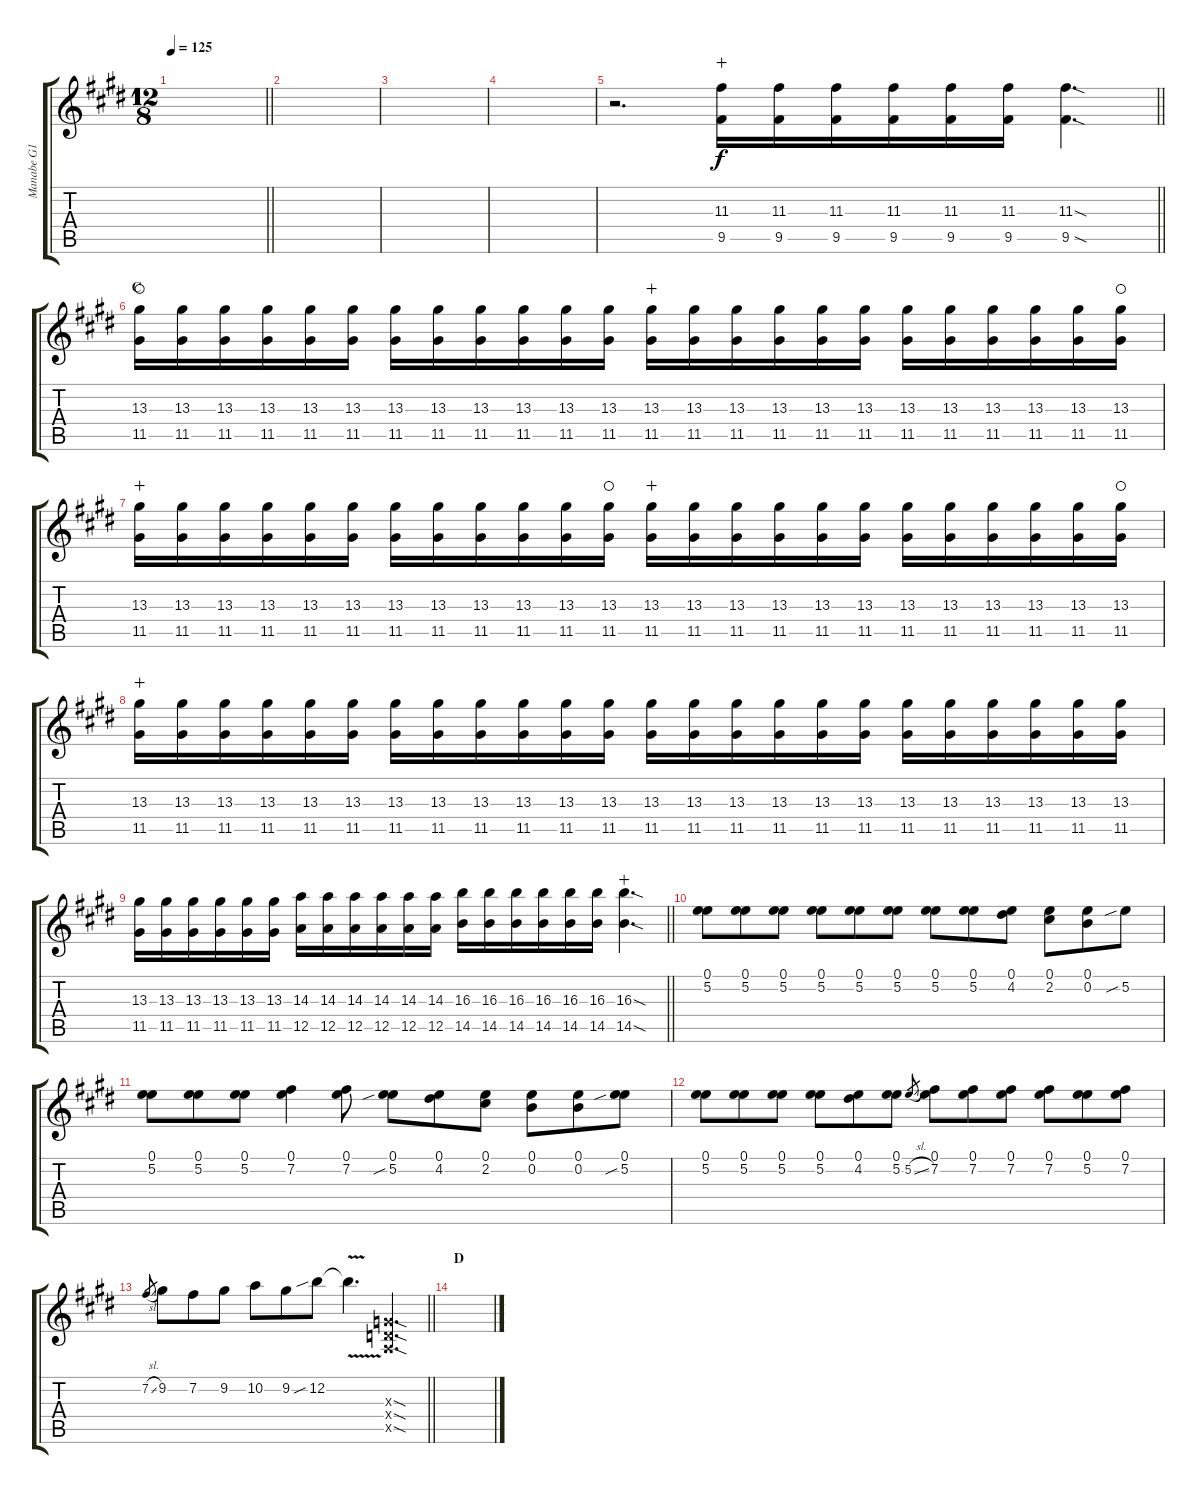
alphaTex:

\track ("Manabe G1" "Manabe G1") {instrument overdrivenguitar}
\staff {score tabs}
\tuning (E4 B3 G3 D3 A2 E2) {hide}
\ts (12 8)
\tempo 125
\clef g2
\barLineRight lightlight
\ks e
|
|
|
|
\barLineRight lightlight
r.2{d} (11.3 9.5).16{wahc} (11.3 9.5).16 (11.3 9.5).16 (11.3 9.5).16 (11.3 9.5).16 (11.3 9.5).16 (11.3{sod} 9.5{sod}).4{d} |
\section ("" "C")
(13.3 11.5).16{waho} (13.3 11.5).16 (13.3 11.5).16 (13.3 11.5).16 (13.3 11.5).16 (13.3 11.5).16 (13.3 11.5).16 (13.3 11.5).16 (13.3 11.5).16 (13.3 11.5).16 (13.3 11.5).16 (13.3 11.5).16 (13.3 11.5).16{wahc} (13.3 11.5).16 (13.3 11.5).16 (13.3 11.5).16 (13.3 11.5).16 (13.3 11.5).16 (13.3 11.5).16 (13.3 11.5).16 (13.3 11.5).16 (13.3 11.5).16 (13.3 11.5).16 (13.3 11.5).16{waho} |
(13.3 11.5).16{wahc} (13.3 11.5).16 (13.3 11.5).16 (13.3 11.5).16 (13.3 11.5).16 (13.3 11.5).16 (13.3 11.5).16 (13.3 11.5).16 (13.3 11.5).16 (13.3 11.5).16 (13.3 11.5).16 (13.3 11.5).16{waho} (13.3 11.5).16{wahc} (13.3 11.5).16 (13.3 11.5).16 (13.3 11.5).16 (13.3 11.5).16 (13.3 11.5).16 (13.3 11.5).16 (13.3 11.5).16 (13.3 11.5).16 (13.3 11.5).16 (13.3 11.5).16 (13.3 11.5).16{waho} |
(13.3 11.5).16{wahc} (13.3 11.5).16 (13.3 11.5).16 (13.3 11.5).16 (13.3 11.5).16 (13.3 11.5).16 (13.3 11.5).16 (13.3 11.5).16 (13.3 11.5).16 (13.3 11.5).16 (13.3 11.5).16 (13.3 11.5).16 (13.3 11.5).16 (13.3 11.5).16 (13.3 11.5).16 (13.3 11.5).16 (13.3 11.5).16 (13.3 11.5).16 (13.3 11.5).16 (13.3 11.5).16 (13.3 11.5).16 (13.3 11.5).16 (13.3 11.5).16 (13.3 11.5).16 |
\barLineRight lightlight
(13.3 11.5).16 (13.3 11.5).16 (13.3 11.5).16 (13.3 11.5).16 (13.3 11.5).16 (13.3 11.5).16 (14.3 12.5).16 (14.3 12.5).16 (14.3 12.5).16 (14.3 12.5).16 (14.3 12.5).16 (14.3 12.5).16 (16.3 14.5).16 (16.3 14.5).16 (16.3 14.5).16 (16.3 14.5).16 (16.3 14.5).16 (16.3 14.5).16 (16.3{sod} 14.5{sod}).4{d wahc} |
(0.1 5.2).8 (0.1 5.2).8 (0.1 5.2).8 (0.1 5.2).8 (0.1 5.2).8 (0.1 5.2).8 (0.1 5.2).8 (0.1 5.2).8 (0.1 4.2).8 (0.1 2.2).8 (0.1 0.2).8 5.2{sib}.8 |
(0.1 5.2).8 (0.1 5.2).8 (0.1 5.2).8 (0.1 7.2).4 (0.1 7.2).8 (0.1 5.2{sib}).8 (0.1 4.2).8 (0.1 2.2).8 (0.1 0.2).8 (0.1 0.2).8 (0.1 5.2{sib}).8 |
(0.1 5.2).8 (0.1 5.2).8 (0.1 5.2).8 (0.1 5.2).8 (0.1 4.2).8 (0.1 5.2).8 5.2{sl}.8{gr} (0.1 7.2).8 (0.1 7.2).8 (0.1 7.2).8 (0.1 7.2).8 (0.1 5.2).8 (0.1 7.2).8 |
\barLineRight lightlight
7.2{sl}.8{gr} 9.2.8 7.2.8 9.2.8 10.2.8 9.2.8 12.2{sib}.8 12.2{v t}.4{d} (0.3{sod x} 0.4{sod x} 0.5{sod x}).4{d} |
\section ("" "D")
